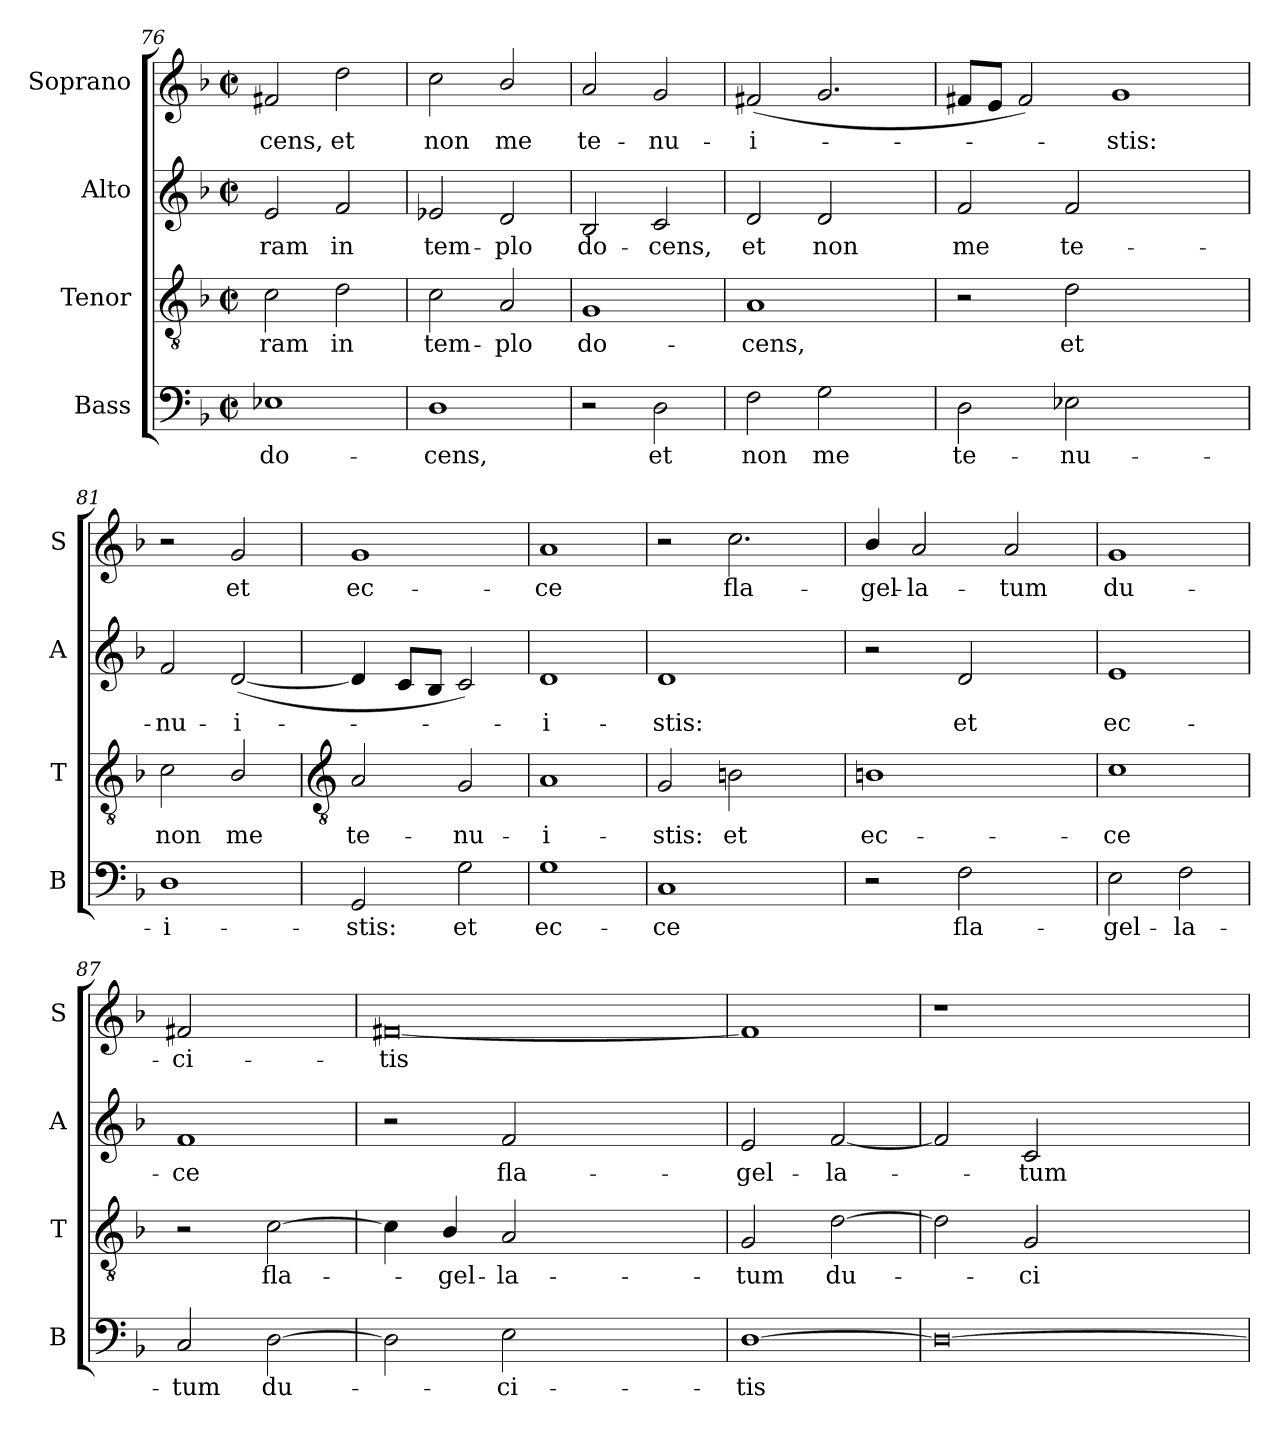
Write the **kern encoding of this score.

**kern	**text	**kern	**text	**kern	**text	**kern	**text
*part4	*part4	*part3	*part3	*part2	*part2	*part1	*part1
*staff4	*staff4	*staff3	*staff3	*staff2	*staff2	*staff1	*staff1
*I"Bass	*	*I"Tenor	*	*I"Alto	*	*I"Soprano	*
*I'B	*	*I'T	*	*I'A	*	*I'S	*
*clefF4	*	*clefGv2	*	*clefG2	*	*clefG2	*
*k[b-]	*	*k[b-]	*	*k[b-]	*	*k[b-]	*
*F:	*	*F:	*	*F:	*	*F:	*
*M2/2	*	*M2/2	*	*M2/2	*	*M2/2	*
*met(c|)	*	*met(c|)	*	*met(c|)	*	*met(c|)	*
=76	=76	=76	=76	=76	=76	=76	=76
!	!LO:LY:b	!	!LO:LY:b	!	!LO:LY:b	!	!LO:LY:b
1E-X	do-	2c	-ram	2e	-ram	2f#X	-cens,
!	!	!	!LO:LY:b	!	!LO:LY:b	!	!LO:LY:b
.	.	2d	in	2f	in	2dd	et
=77	=77	=77	=77	=77	=77	=77	=77
!	!LO:LY:b	!	!LO:LY:b	!	!LO:LY:b	!	!LO:LY:b
1D	-cens,	2c	tem-	2e-X	tem-	2cc	non
!	!	!	!LO:LY:b	!	!LO:LY:b	!	!LO:LY:b
.	.	2A	-plo	2d	-plo	2b-/	me
=78	=78	=78	=78	=78	=78	=78	=78
!	!	!	!LO:LY:b	!	!LO:LY:b	!	!LO:LY:b
2r	.	1G	do-	2B-	do-	2a	te-
!	!LO:LY:b	!	!	!	!LO:LY:b	!	!LO:LY:b
2D	et	.	.	2c	-cens,	2g	-nu-
!!LO:LB:g=z
=79	=79	=79	=79	=79	=79	=79	=79
!	!LO:LY:b	!	!LO:LY:b	!	!LO:LY:b	!	!LO:LY:b
2F	non	1A	-cens,	2d	et	(<2f#X	-i-
!	!LO:LY:b	!	!	!	!LO:LY:b	!	!
2G	me	.	.	2d	non	2.g	.
4ryy	.	4ryy	.	4ryy	.	.	.
!!LO:LB:g=z
=80	=80	=80	=80	=80	=80	=80	=80
!	!LO:LY:b	!	!	!	!LO:LY:b	!	!
2D	te-	2r	.	2f	me	8f#XL	.
.	.	.	.	.	.	8eJ	.
.	.	.	.	.	.	2f#)	.
!	!LO:LY:b	!	!LO:LY:b	!	!LO:LY:b	!	!
2E-X	-nu-	2d	et	2f	te-	.	.
!	!	!	!	!	!	!	!LO:LY:b
.	.	.	.	.	.	1g	stis:
2.ryy	.	2.ryy	.	2.ryy	.	.	.
=81	=81	=81	=81	=81	=81	=81	=81
!	!LO:LY:b	!	!LO:LY:b	!	!LO:LY:b	!	!
1D	-i-	2c	non	2f	-nu-	2r	.
!	!	!	!LO:LY:b	!	!LO:LY:b	!	!LO:LY:b
.	.	2B-/	me	(<[2d	-i-	2g	et
!!LO:LB:g=z
=82	=82	=82	=82	=82	=82	=82	=82
*	*	*clefGv2	*	*	*	*	*
!	!LO:LY:b	!	!LO:LY:b	!	!	!	!LO:LY:b
2GG	-stis:	2A	te-	4d]	.	1g	ec-
.	.	.	.	8cL	.	.	.
.	.	.	.	8B-J	.	.	.
!	!LO:LY:b	!	!LO:LY:b	!	!	!	!
2G	et	2G	-nu-	2c)	.	.	.
=83	=83	=83	=83	=83	=83	=83	=83
!	!LO:LY:b	!	!LO:LY:b	!	!LO:LY:b	!	!LO:LY:b
1G	ec-	1A	-i-	1d	i-	1a	-ce
=84	=84	=84	=84	=84	=84	=84	=84
!	!LO:LY:b	!	!LO:LY:b	!	!LO:LY:b	!	!
1C	-ce	2G	-stis:	1d	-stis:	2r	.
!	!	!	!LO:LY:b	!	!	!	!LO:LY:b
.	.	2Bn	et	.	.	2.cc	fla-
4ryy	.	4ryy	.	4ryy	.	.	.
=85	=85	=85	=85	=85	=85	=85	=85
!	!	!	!LO:LY:b	!	!	!	!LO:LY:b
2r	.	1Bn	ec-	2r	.	4b-/	-gel-
!	!	!	!	!	!	!	!LO:LY:b
.	.	.	.	.	.	2a	-la-
!	!LO:LY:b	!	!	!	!LO:LY:b	!	!
2F	fla-	.	.	2d	et	.	.
!	!	!	!	!	!	!	!LO:LY:b
.	.	.	.	.	.	2a	-tum
4ryy	.	4ryy	.	4ryy	.	.	.
=86	=86	=86	=86	=86	=86	=86	=86
!	!LO:LY:b	!	!LO:LY:b	!	!LO:LY:b	!	!LO:LY:b
2E	-gel-	1c	-ce	1e	ec-	1g	du-
!	!LO:LY:b	!	!	!	!	!	!
2F	-la-	.	.	.	.	.	.
=87	=87	=87	=87	=87	=87	=87	=87
!	!LO:LY:b	!	!	!	!LO:LY:b	!	!LO:LY:b
2C	-tum	2r	.	1f	-ce	2f#X	-ci-
!	!LO:LY:b	!	!LO:LY:b	!	!	!	!
[2D	du-	[2c	fla-	.	.	2ryy	.
!!LO:LB:g=z
=88	=88	=88	=88	=88	=88	=88	=88
!	!	!	!	!	!	!	!LO:LY:b
2D]	.	4c]	.	2r	.	[0f#X	-tis
!	!	!	!LO:LY:b	!	!	!	!
.	.	4B-/	gel-	.	.	.	.
!	!LO:LY:b	!	!LO:LY:b	!	!LO:LY:b	!	!
2E	ci-	2A	-la-	2f	fla-	.	.
1ryy	.	1ryy	.	1ryy	.	.	.
=89	=89	=89	=89	=89	=89	=89	=89
!	!LO:LY:b	!	!LO:LY:b	!	!LO:LY:b	!	!
[1D	-tis	2G	-tum	2e	-gel-	1f#]	.
!	!	!	!LO:LY:b	!	!LO:LY:b	!	!
.	.	[2d	du-	[2f	-la-	.	.
!!LO:LB:g=z
=90	=90	=90	=90	=90	=90	=90	=90
0D_	.	2d]	.	2f]	.	1r	.
!	!	!	!LO:LY:b	!	!LO:LY:b	!	!
.	.	2G	ci-	2c	tum	.	.
.	.	1ryy	.	1ryy	.	1ryy	.
=	=	=	=	=	=	=	=
*-	*-	*-	*-	*-	*-	*-	*-
